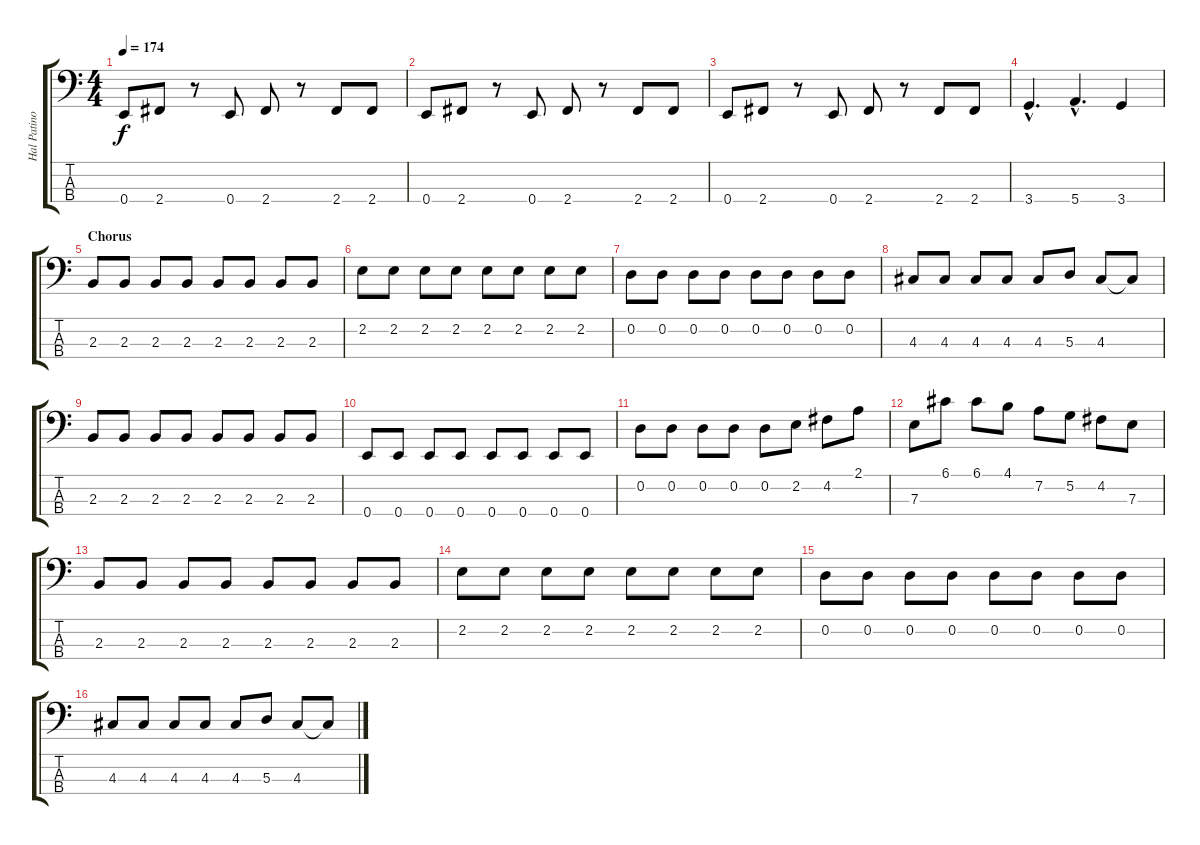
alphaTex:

\track ("Hal Patino" "Hal Patino") {instrument electricbassfinger}
\staff {score tabs}
\tuning (G2 D2 A1 E1) {hide}
\ts (4 4)
\tempo 174
\clef f4
\ks c
0.4.8{dy f} 2.4.8 r.8 0.4.8 2.4.8 r.8 2.4.8 2.4.8 |
0.4.8 2.4.8 r.8 0.4.8 2.4.8 r.8 2.4.8 2.4.8 |
0.4.8 2.4.8 r.8 0.4.8 2.4.8 r.8 2.4.8 2.4.8 |
3.4{hac}.4{d} 5.4{hac}.4{d} 3.4.4 |
\section ("" "Chorus")
2.3.8 2.3.8 2.3.8 2.3.8 2.3.8 2.3.8 2.3.8 2.3.8 |
2.2.8 2.2.8 2.2.8 2.2.8 2.2.8 2.2.8 2.2.8 2.2.8 |
0.2.8 0.2.8 0.2.8 0.2.8 0.2.8 0.2.8 0.2.8 0.2.8 |
4.3.8 4.3.8 4.3.8 4.3.8 4.3.8 5.3.8 4.3.8 4.3{t}.8 |
2.3.8 2.3.8 2.3.8 2.3.8 2.3.8 2.3.8 2.3.8 2.3.8 |
0.4.8 0.4.8 0.4.8 0.4.8 0.4.8 0.4.8 0.4.8 0.4.8 |
0.2.8 0.2.8 0.2.8 0.2.8 0.2.8 2.2.8 4.2.8 2.1.8 |
7.3.8 6.1.8 6.1.8 4.1.8 7.2.8 5.2.8 4.2.8 7.3.8 |
2.3.8 2.3.8 2.3.8 2.3.8 2.3.8 2.3.8 2.3.8 2.3.8 |
2.2.8 2.2.8 2.2.8 2.2.8 2.2.8 2.2.8 2.2.8 2.2.8 |
0.2.8 0.2.8 0.2.8 0.2.8 0.2.8 0.2.8 0.2.8 0.2.8 |
4.3.8 4.3.8 4.3.8 4.3.8 4.3.8 5.3.8 4.3.8 4.3{t}.8
